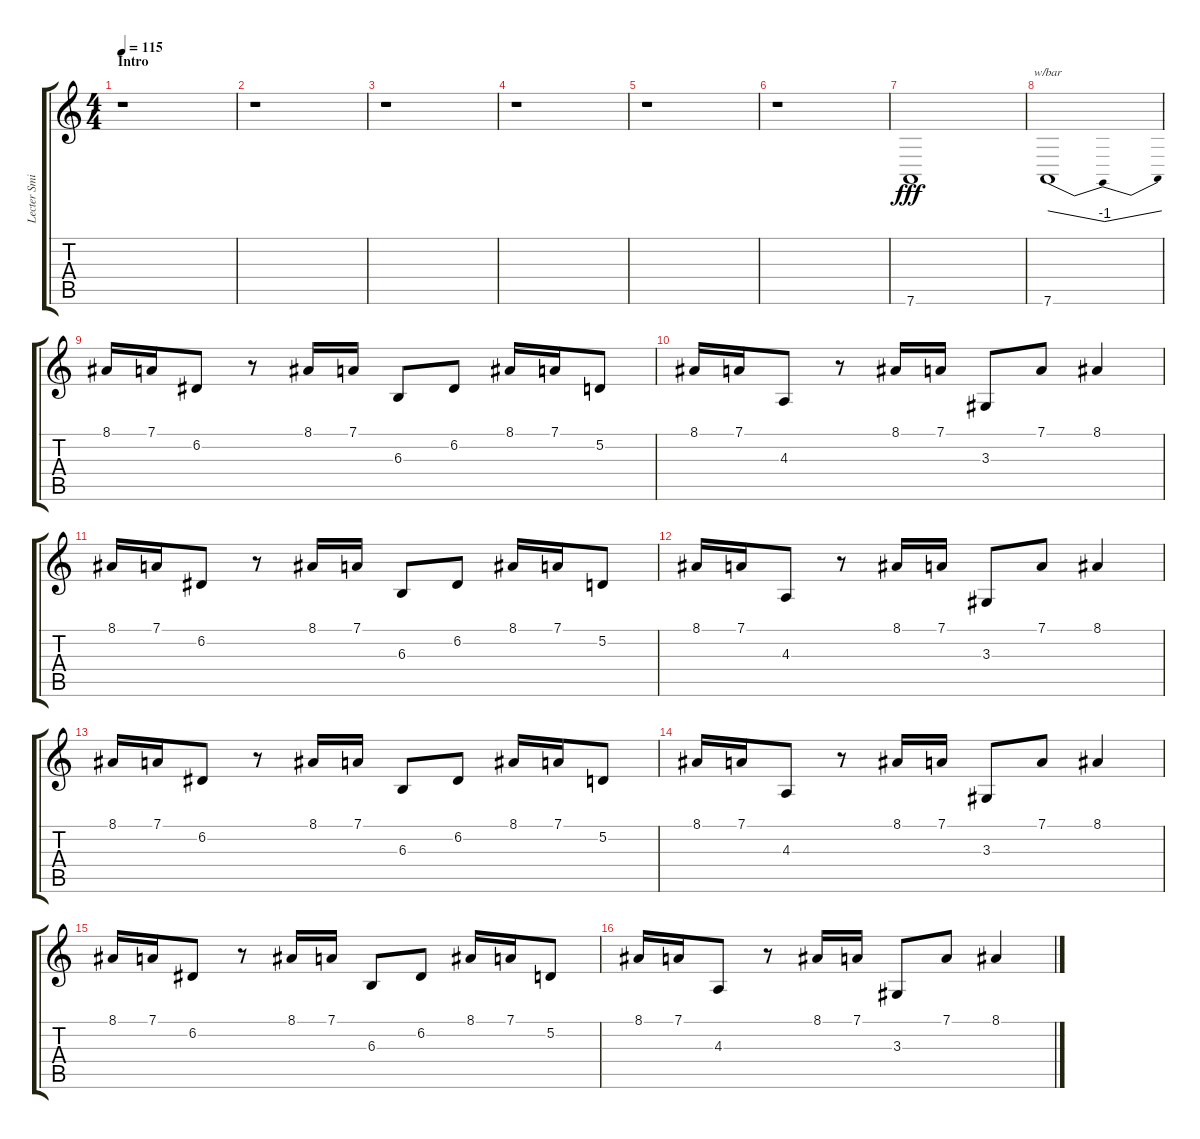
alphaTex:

\track ("Lecter Smith" "Lecter Smi") {instrument stringensemble2}
\staff {score tabs}
\tuning (D4 A3 F3 C3 G2 D2) {hide}
\ts (4 4)
\section ("" "Intro")
\tempo 115
\clef g2
\ks c
r.1{dy fff instrument stringensemble2} |
r.1 |
r.1 |
r.1 |
r.1 |
r.1 |
7.6.1 |
7.6.1{tbe (dip default 0 0 30 -4 60 0)} |
8.1.16{instrument stringensemble1} 7.1.16 6.2.8 r.8 8.1.16 7.1.16 6.3.8 6.2.8 8.1.16 7.1.16 5.2.8 |
8.1.16 7.1.16 4.3.8 r.8 8.1.16 7.1.16 3.3.8 7.1.8 8.1.4 |
8.1.16 7.1.16 6.2.8 r.8 8.1.16 7.1.16 6.3.8 6.2.8 8.1.16 7.1.16 5.2.8 |
8.1.16 7.1.16 4.3.8 r.8 8.1.16 7.1.16 3.3.8 7.1.8 8.1.4 |
8.1.16 7.1.16 6.2.8 r.8 8.1.16 7.1.16 6.3.8 6.2.8 8.1.16 7.1.16 5.2.8 |
8.1.16 7.1.16 4.3.8 r.8 8.1.16 7.1.16 3.3.8 7.1.8 8.1.4 |
8.1.16{volume 14} 7.1.16 6.2.8 r.8 8.1.16 7.1.16 6.3.8 6.2.8 8.1.16 7.1.16 5.2.8 |
8.1.16 7.1.16 4.3.8 r.8 8.1.16 7.1.16 3.3.8 7.1.8 8.1.4
